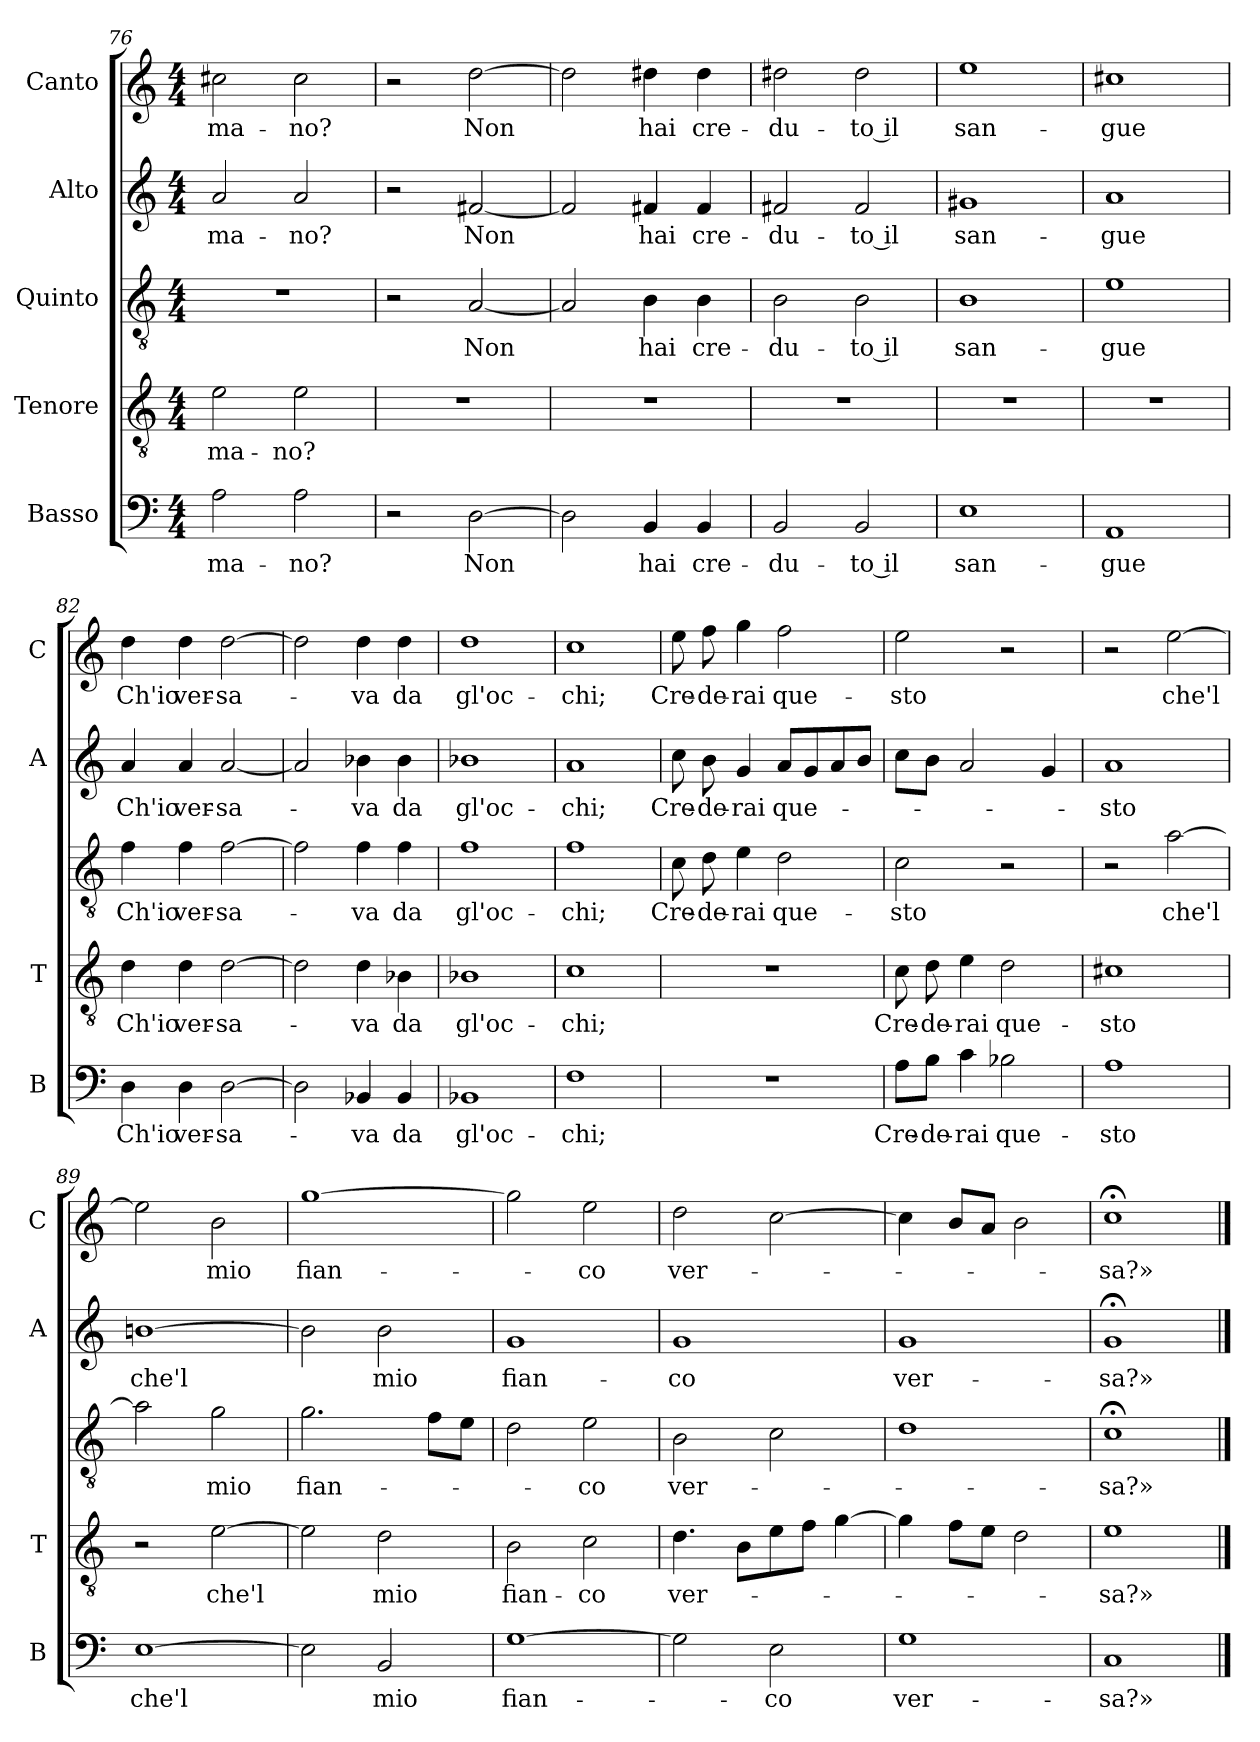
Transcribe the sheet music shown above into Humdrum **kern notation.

**kern	**text	**kern	**text	**kern	**text	**kern	**text	**kern	**text
*part5	*part5	*part4	*part4	*part3	*part3	*part2	*part2	*part1	*part1
*staff5	*staff5	*staff4	*staff4	*staff3	*staff3	*staff2	*staff2	*staff1	*staff1
*I"Basso	*	*I"Tenore	*	*I"Quinto	*	*I"Alto	*	*I"Canto	*
*I'B	*	*I'T	*	*	*	*I'A	*	*I'C	*
!!LO:LB:g=z
*clefF4	*	*clefGv2	*	*clefGv2	*	*clefG2	*	*clefG2	*
*k[]	*	*k[]	*	*k[]	*	*k[]	*	*k[]	*
*C:	*	*C:	*	*C:	*	*C:	*	*C:	*
*M4/4	*	*M4/4	*	*M4/4	*	*M4/4	*	*M4/4	*
=76	=76	=76	=76	=76	=76	=76	=76	=76	=76
!	!LO:LY:b	!	!LO:LY:b	!	!	!	!LO:LY:b	!	!LO:LY:b
2A\	ma-	2e\	ma-	1r	.	2a/	ma-	2cc#X\	ma-
!	!LO:LY:b	!	!LO:LY:b	!	!	!	!LO:LY:b	!	!LO:LY:b
2A\	-no?	2e\	-no?	.	.	2a/	-no?	2cc#\	-no?
=77	=77	=77	=77	=77	=77	=77	=77	=77	=77
2r	.	1r	.	2r	.	2r	.	2r	.
!	!LO:LY:b	!	!	!	!LO:LY:b	!	!LO:LY:b	!	!LO:LY:b
[2D\	Non	.	.	[2A/	Non	[2f#X/	Non	[2dd\	Non
=78	=78	=78	=78	=78	=78	=78	=78	=78	=78
2D\]	.	1r	.	2A/]	.	2f#/]	.	2dd\]	.
!	!LO:LY:b	!	!	!	!LO:LY:b	!	!LO:LY:b	!	!LO:LY:b
4BB/	hai	.	.	4B\	hai	4f#X/	hai	4dd#X\	hai
!	!LO:LY:b	!	!	!	!LO:LY:b	!	!LO:LY:b	!	!LO:LY:b
4BB/	cre-	.	.	4B\	cre-	4f#/	cre-	4dd#\	cre-
=79	=79	=79	=79	=79	=79	=79	=79	=79	=79
!	!LO:LY:b	!	!	!	!LO:LY:b	!	!LO:LY:b	!	!LO:LY:b
2BB/	-du-	1r	.	2B\	-du-	2f#X/	-du-	2dd#X\	-du-
!	!LO:LY:b	!	!	!	!LO:LY:b	!	!LO:LY:b	!	!LO:LY:b
2BB/	-to il	.	.	2B\	-to il	2f#/	-to il	2dd#\	-to il
=80	=80	=80	=80	=80	=80	=80	=80	=80	=80
!	!LO:LY:b	!	!	!	!LO:LY:b	!	!LO:LY:b	!	!LO:LY:b
1E	san-	1r	.	1B	san-	1g#X	san-	1ee	san-
=81	=81	=81	=81	=81	=81	=81	=81	=81	=81
!	!LO:LY:b	!	!	!	!LO:LY:b	!	!LO:LY:b	!	!LO:LY:b
1AA	-gue	1r	.	1e	-gue	1a	-gue	1cc#X	-gue
=82	=82	=82	=82	=82	=82	=82	=82	=82	=82
!	!LO:LY:b	!	!LO:LY:b	!	!LO:LY:b	!	!LO:LY:b	!	!LO:LY:b
4D\	Ch'io	4d\	Ch'io	4f\	Ch'io	4a/	Ch'io	4dd\	Ch'io
!	!LO:LY:b	!	!LO:LY:b	!	!LO:LY:b	!	!LO:LY:b	!	!LO:LY:b
4D\	ver-	4d\	ver-	4f\	ver-	4a/	ver-	4dd\	ver-
!	!LO:LY:b	!	!LO:LY:b	!	!LO:LY:b	!	!LO:LY:b	!	!LO:LY:b
[2D\	-sa-	[2d\	-sa-	[2f\	-sa-	[2a/	-sa-	[2dd\	-sa-
=83	=83	=83	=83	=83	=83	=83	=83	=83	=83
2D\]	.	2d\]	.	2f\]	.	2a/]	.	2dd\]	.
!	!LO:LY:b	!	!LO:LY:b	!	!LO:LY:b	!	!LO:LY:b	!	!LO:LY:b
4BB-X/	-va	4d\	-va	4f\	-va	4b-X\	-va	4dd\	-va
!	!LO:LY:b	!	!LO:LY:b	!	!LO:LY:b	!	!LO:LY:b	!	!LO:LY:b
4BB-/	da	4B-X\	da	4f\	da	4b-\	da	4dd\	da
=84	=84	=84	=84	=84	=84	=84	=84	=84	=84
!	!LO:LY:b	!	!LO:LY:b	!	!LO:LY:b	!	!LO:LY:b	!	!LO:LY:b
1BB-X	gl'oc-	1B-X	gl'oc-	1f	gl'oc-	1b-X	gl'oc-	1dd	gl'oc-
!!LO:LB:g=z
=85	=85	=85	=85	=85	=85	=85	=85	=85	=85
!	!LO:LY:b	!	!LO:LY:b	!	!LO:LY:b	!	!LO:LY:b	!	!LO:LY:b
1F	-chi;	1c	-chi;	1f	-chi;	1a	-chi;	1cc	-chi;
=86	=86	=86	=86	=86	=86	=86	=86	=86	=86
!	!	!	!	!	!LO:LY:b	!	!LO:LY:b	!	!LO:LY:b
1r	.	1r	.	8c\	Cre-	8cc\	Cre-	8ee\	Cre-
!	!	!	!	!	!LO:LY:b	!	!LO:LY:b	!	!LO:LY:b
.	.	.	.	8d\	-de-	8b\	-de-	8ff\	-de-
!	!	!	!	!	!LO:LY:b	!	!LO:LY:b	!	!LO:LY:b
.	.	.	.	4e\	-rai	4g/	-rai	4gg\	-rai
!	!	!	!	!	!LO:LY:b	!	!LO:LY:b	!	!LO:LY:b
.	.	.	.	2d\	que-	8a/L	que-	2ff\	que-
.	.	.	.	.	.	8g/	.	.	.
.	.	.	.	.	.	8a/	.	.	.
.	.	.	.	.	.	8b/J	.	.	.
=87	=87	=87	=87	=87	=87	=87	=87	=87	=87
!	!LO:LY:b	!	!LO:LY:b	!	!LO:LY:b	!	!	!	!LO:LY:b
8A\L	Cre-	8c\	Cre-	2c\	-sto	8cc\L	.	2ee\	-sto
!	!LO:LY:b	!	!LO:LY:b	!	!	!	!	!	!
8B\J	-de-	8d\	-de-	.	.	8b\J	.	.	.
!	!LO:LY:b	!	!LO:LY:b	!	!	!	!	!	!
4c\	-rai	4e\	-rai	.	.	2a/	.	.	.
!	!LO:LY:b	!	!LO:LY:b	!	!	!	!	!	!
2B-X\	que-	2d\	que-	2r	.	.	.	2r	.
.	.	.	.	.	.	4g/	.	.	.
=88	=88	=88	=88	=88	=88	=88	=88	=88	=88
!	!LO:LY:b	!	!LO:LY:b	!	!	!	!LO:LY:b	!	!
1A	-sto	1c#X	-sto	2r	.	1a	-sto	2r	.
!	!	!	!	!	!LO:LY:b	!	!	!	!LO:LY:b
.	.	.	.	[2a\	che'l	.	.	[2ee\	che'l
=89	=89	=89	=89	=89	=89	=89	=89	=89	=89
!	!LO:LY:b	!	!	!	!	!	!LO:LY:b	!	!
[1E	che'l	2r	.	2a\]	.	[1bni	che'l	2ee\]	.
!	!	!	!LO:LY:b	!	!LO:LY:b	!	!	!	!LO:LY:b
.	.	[2e\	che'l	2g\	mio	.	.	2b\	mio
=90	=90	=90	=90	=90	=90	=90	=90	=90	=90
!	!	!	!	!	!LO:LY:b	!	!	!	!LO:LY:b
2E\]	.	2e\]	.	2.g\	fian-	2b\]	.	[1gg	fian-
!	!LO:LY:b	!	!LO:LY:b	!	!	!	!LO:LY:b	!	!
2BB/	mio	2d\	mio	.	.	2b\	mio	.	.
.	.	.	.	8f\L	.	.	.	.	.
.	.	.	.	8e\J	.	.	.	.	.
=91	=91	=91	=91	=91	=91	=91	=91	=91	=91
!	!LO:LY:b	!	!LO:LY:b	!	!	!	!LO:LY:b	!	!
[1G	fian-	2B\	fian-	2d\	.	1g	fian-	2gg\]	.
!	!	!	!LO:LY:b	!	!LO:LY:b	!	!	!	!LO:LY:b
.	.	2c\	-co	2e\	-co	.	.	2ee\	-co
=92	=92	=92	=92	=92	=92	=92	=92	=92	=92
!	!	!	!LO:LY:b	!	!LO:LY:b	!	!LO:LY:b	!	!LO:LY:b
2G\]	.	4.d\	ver-	2B\	ver-	1g	-co	2dd\	ver-
.	.	8B\L	.	.	.	.	.	.	.
!	!LO:LY:b	!	!	!	!	!	!	!	!
2E\	-co	8e\	.	2c\	.	.	.	[2cc\	.
.	.	8f\J	.	.	.	.	.	.	.
.	.	[4g\	.	.	.	.	.	.	.
=93	=93	=93	=93	=93	=93	=93	=93	=93	=93
!	!LO:LY:b	!	!	!	!	!	!LO:LY:b	!	!
1G	ver-	4g\]	.	1d	.	1g	ver-	4cc\]	.
.	.	8f\L	.	.	.	.	.	8b/L	.
.	.	8e\J	.	.	.	.	.	8a/J	.
.	.	2d\	.	.	.	.	.	2b\	.
=94	=94	=94	=94	=94	=94	=94	=94	=94	=94
!	!LO:LY:b	!	!LO:LY:b	!	!LO:LY:b	!	!LO:LY:b	!	!LO:LY:b
1C	-sa?»	1e	-sa?»	1c;<	-sa?»	1g;<	-sa?»	1cc;<	-sa?»
==	==	==	==	==	==	==	==	==	==
*-	*-	*-	*-	*-	*-	*-	*-	*-	*-
